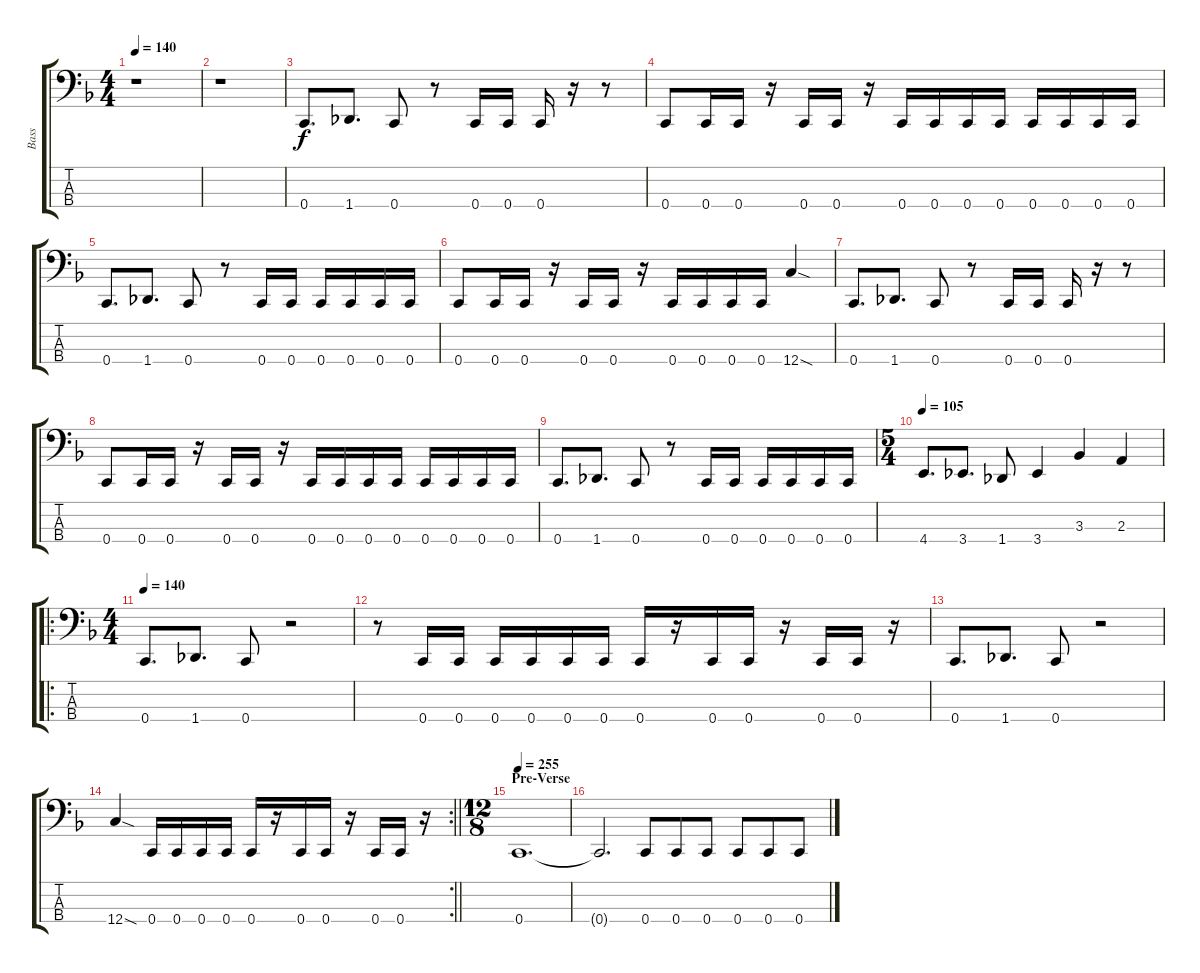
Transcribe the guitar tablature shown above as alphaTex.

\track ("Bass" "Bass") {instrument electricbassfinger}
\staff {score tabs}
\tuning (F2 C2 G1 C1) {hide}
\ts (4 4)
\tempo 140
\clef f4
\ks dminor
r.1{dy f} |
r.1 |
0.4.8{d} 1.4.8{d} 0.4.8 r.8 0.4.16 0.4.16 0.4.16 r.16 r.8 |
0.4.8 0.4.16 0.4.16 r.16 0.4.16 0.4.16 r.16 0.4.16 0.4.16 0.4.16 0.4.16 0.4.16 0.4.16 0.4.16 0.4.16 |
0.4.8{d} 1.4.8{d} 0.4.8 r.8 0.4.16 0.4.16 0.4.16 0.4.16 0.4.16 0.4.16 |
0.4.8 0.4.16 0.4.16 r.16 0.4.16 0.4.16 r.16 0.4.16 0.4.16 0.4.16 0.4.16 12.4{sod}.4 |
0.4.8{d} 1.4.8{d} 0.4.8 r.8 0.4.16 0.4.16 0.4.16 r.16 r.8 |
0.4.8 0.4.16 0.4.16 r.16 0.4.16 0.4.16 r.16 0.4.16 0.4.16 0.4.16 0.4.16 0.4.16 0.4.16 0.4.16 0.4.16 |
0.4.8{d} 1.4.8{d} 0.4.8 r.8 0.4.16 0.4.16 0.4.16 0.4.16 0.4.16 0.4.16 |
\ts (5 4)
\tempo 105
4.4.8{d} 3.4.8{d} 1.4.8 3.4.4 3.3.4 2.3.4 |
\ro
\ts (4 4)
\tempo 140
0.4.8{d} 1.4.8{d} 0.4.8 r.2 |
r.8 0.4.16 0.4.16 0.4.16 0.4.16 0.4.16 0.4.16 0.4.16 r.16 0.4.16 0.4.16 r.16 0.4.16 0.4.16 r.16 |
0.4.8{d} 1.4.8{d} 0.4.8 r.2 |
\rc 2
\barLineRight lightlight
12.4{sod}.4 0.4.16 0.4.16 0.4.16 0.4.16 0.4.16 r.16 0.4.16 0.4.16 r.16 0.4.16 0.4.16 r.16 |
\ts (12 8)
\section ("" "Pre-Verse")
\tempo 255
0.4.1{d} |
0.4{t}.2{d} 0.4.8 0.4.8 0.4.8 0.4.8 0.4.8 0.4.8
